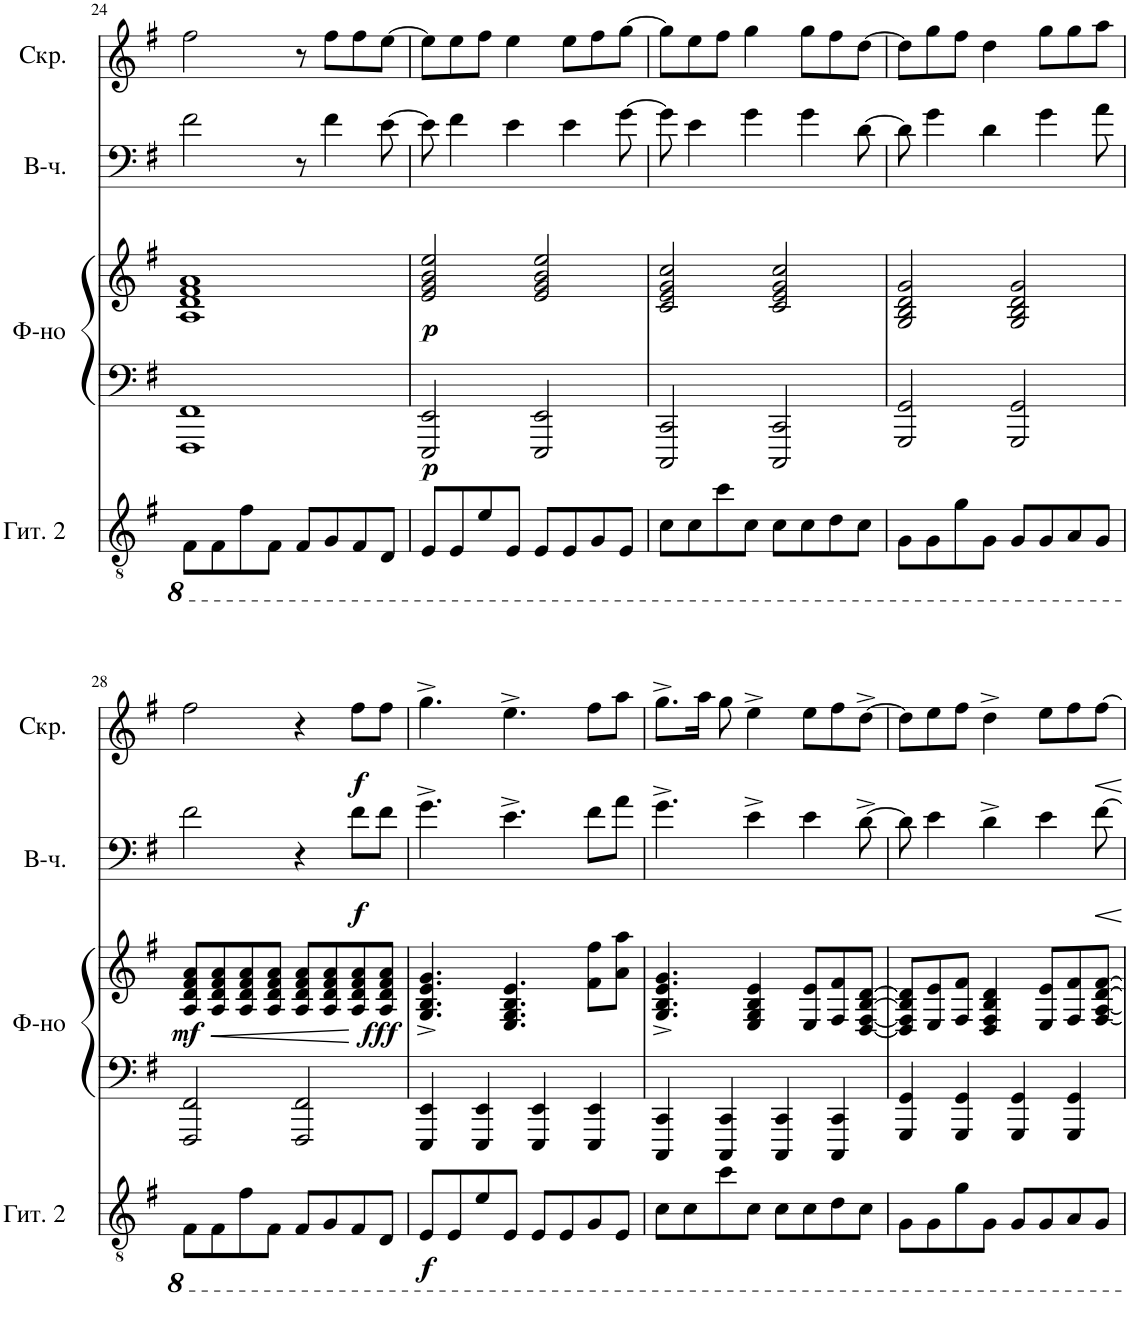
**kern	**dynam	**kern	**kern	**dynam	**kern	**dynam	**kern	**dynam
*part4	*part4	*part3	*part3	*part3	*part2	*part2	*part1	*part1
*staff5	*staff5	*staff4	*staff3	*staff3/4	*staff2	*staff2	*staff1	*staff1
*I"Акустическая гитара 2	*	*I"Фортепиано	*	*	*I"Виолончель	*	*I"Скрипка	*
!!LO:PB:g=z
*clefGv2	*	*clefF4	*clefG2	*	*clefF4	*	*clefG2	*
*k[f#]	*	*k[f#]	*k[f#]	*	*k[f#]	*	*k[f#]	*
*M4/4	*	*M4/4	*M4/4	*	*M4/4	*	*M4/4	*
=24	=24	=24	=24	=24	=24	=24	=24	=24
8FF#\L	.	1FFF# 1FF#	1A 1d 1f# 1a	.	2f#\	.	2ff#\	.
8FF#\	.	.	.	.	.	.	.	.
8F#\	.	.	.	.	.	.	.	.
8FF#\J	.	.	.	.	.	.	.	.
8FF#/L	.	.	.	.	8r	.	8r	.
8GG/	.	.	.	.	4f#\	.	8ff#\L	.
8FF#/	.	.	.	.	.	.	8ff#\	.
8DD/J	.	.	.	.	[8e\	.	[8ee\J	.
=25	=25	=25	=25	=25	=25	=25	=25	=25
!	!	!	!	!LO:DY:b=2	!	!	!	!
!	!	!	!	!LO:DY:n=1:b	!	!	!	!
8EE/L	.	2EEE/ 2EE/	2e/ 2g/ 2b/ 2ee/	p p	8e\]	.	8ee\L]	.
8EE/	.	.	.	.	4f#\	.	8ee\	.
8E/	.	.	.	.	.	.	8ff#\J	.
8EE/J	.	.	.	.	4e\	.	4ee\	.
8EE/L	.	2EEE/ 2EE/	2e/ 2g/ 2b/ 2ee/	.	.	.	.	.
8EE/	.	.	.	.	4e\	.	8ee\L	.
8GG/	.	.	.	.	.	.	8ff#\	.
8EE/J	.	.	.	.	[8g\	.	[8gg\J	.
=26	=26	=26	=26	=26	=26	=26	=26	=26
8C\L	.	2CCC/ 2CC/	2c/ 2e/ 2g/ 2cc/	.	8g\]	.	8gg\L]	.
8C\	.	.	.	.	4e\	.	8ee\	.
8c\	.	.	.	.	.	.	8ff#\J	.
8C\J	.	.	.	.	4g\	.	4gg\	.
8C\L	.	2CCC/ 2CC/	2c/ 2e/ 2g/ 2cc/	.	.	.	.	.
8C\	.	.	.	.	4g\	.	8gg\L	.
8D\	.	.	.	.	.	.	8ff#\	.
8C\J	.	.	.	.	[8d\	.	[8dd\J	.
=27	=27	=27	=27	=27	=27	=27	=27	=27
8GG\L	.	2GGG/ 2GG/	2G/ 2B/ 2d/ 2g/	.	8d\]	.	8dd\L]	.
8GG\	.	.	.	.	4g\	.	8gg\	.
8G\	.	.	.	.	.	.	8ff#\J	.
8GG\J	.	.	.	.	4d\	.	4dd\	.
8GG/L	.	2GGG/ 2GG/	2G/ 2B/ 2d/ 2g/	.	.	.	.	.
8GG/	.	.	.	.	4g\	.	8gg\L	.
8AA/	.	.	.	.	.	.	8gg\	.
8GG/J	.	.	.	.	8a\	.	8aa\J	.
!!LO:LB:g=z
=28	=28	=28	=28	=28	=28	=28	=28	=28
!	!	!	!	!LO:HP:b	!	!	!	!
!	!	!	!	!LO:DY:n=1:b	!	!	!	!
8FF#\L	.	2FFF#/ 2FF#/	8A/ 8d/ 8f#/ 8a/L	< mf	2f#\	.	2ff#\	.
8FF#\	.	.	8A/ 8d/ 8f#/ 8a/	.	.	.	.	.
8F#\	.	.	8A/ 8d/ 8f#/ 8a/	.	.	.	.	.
8FF#\J	.	.	8A/ 8d/ 8f#/ 8a/J	.	.	.	.	.
8FF#/L	.	2FFF#/ 2FF#/	8A/ 8d/ 8f#/ 8a/L	.	4r	.	4r	.
8GG/	.	.	8A/ 8d/ 8f#/ 8a/	.	.	.	.	.
!	!	!	!	!	!	!LO:DY:b	!	!LO:DY:b
8FF#/	.	.	8A/ 8d/ 8f#/ 8a/	.	8f#\L	f	8ff#\L	f
!	!	!	!	!LO:DY:n=2:b	!	!	!	!
8DD/J	.	.	8A/ 8d/ 8f#/ 8a/J	[ fff	8f#\J	.	8ff#\J	.
=29	=29	=29	=29	=29	=29	=29	=29	=29
!	!LO:DY:b	!	!	!	!	!	!	!
8EE/L	f	4EEE/ 4EE/	4.G/^ 4.B/^ 4.e/^ 4.g/^	.	4.g^\	.	4.gg^\	.
8EE/	.	.	.	.	.	.	.	.
8E/	.	4EEE/ 4EE/	.	.	.	.	.	.
8EE/J	.	.	4.E/ 4.G/ 4.B/ 4.e/	.	4.e^\	.	4.ee^\	.
8EE/L	.	4EEE/ 4EE/	.	.	.	.	.	.
8EE/	.	.	.	.	.	.	.	.
8GG/	.	4EEE/ 4EE/	8f#\ 8ff#\L	.	8f#\L	.	8ff#\L	.
8EE/J	.	.	8a\ 8aa\J	.	8a\J	.	8aa\J	.
=30	=30	=30	=30	=30	=30	=30	=30	=30
8C\L	.	4CCC/ 4CC/	4.G/^ 4.B/^ 4.e/^ 4.g/^	.	4.g^\	.	8.gg^\L	.
8C\	.	.	.	.	.	.	.	.
.	.	.	.	.	.	.	16aa\Jk	.
8c\	.	4CCC/ 4CC/	.	.	.	.	8gg\	.
8C\J	.	.	4E/ 4G/ 4B/ 4e/	.	4e^\	.	4ee^\	.
8C\L	.	4CCC/ 4CC/	.	.	.	.	.	.
8C\	.	.	8E/ 8e/L	.	4e\	.	8ee\L	.
8D\	.	4CCC/ 4CC/	8F#/ 8f#/	.	.	.	8ff#\	.
8C\J	.	.	[8D/ [8F#/ [8B/ [8d/J	.	[8d^\	.	[8dd^\J	.
=31	=31	=31	=31	=31	=31	=31	=31	=31
8GG\L	.	4GGG/ 4GG/	8D/] 8F#/] 8B/] 8d/]L	.	8d\]	.	8dd\L]	.
8GG\	.	.	8E/ 8e/	.	4e\	.	8ee\	.
8G\	.	4GGG/ 4GG/	8F#/ 8f#/J	.	.	.	8ff#\J	.
8GG\J	.	.	4D/ 4F#/ 4B/ 4d/	.	4d^\	.	4dd^\	.
8GG/L	.	4GGG/ 4GG/	.	.	.	.	.	.
8GG/	.	.	8E/ 8e/L	.	4e\	.	8ee\L	.
8AA/	.	4GGG/ 4GG/	8F#/ 8f#/	.	.	.	8ff#\	.
8GG/J	.	.	[8F#/ [8A/ [8d/ [8f#/J	.	[8f#\	.	[8ff#\J	.
=	=	=	=	=	=	=	=	=
*-	*-	*-	*-	*-	*-	*-	*-	*-
